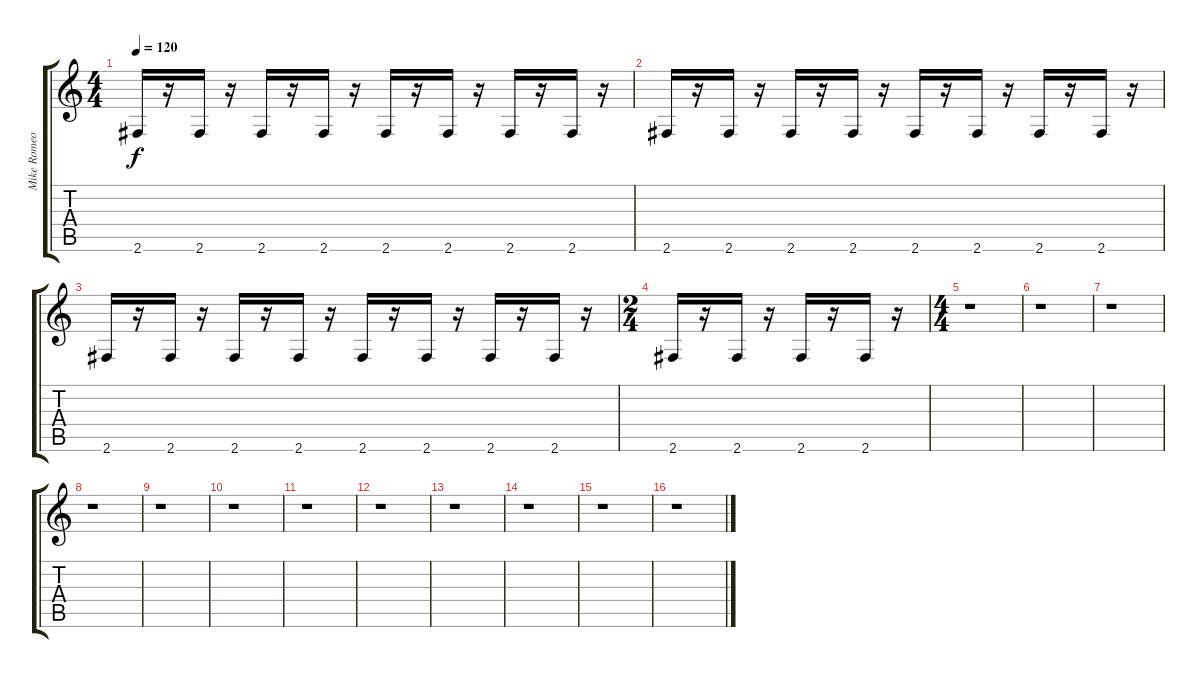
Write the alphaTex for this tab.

\track ("Mike Romeo (E-Guitar)" "Mike Romeo") {instrument distortionguitar}
\staff {score tabs}
\tuning (E4 B3 G3 D3 A2 E2) {hide}
\ts (4 4)
\tempo 120
\clef g2
\ks c
2.6.16{dy f} r.16 2.6.16 r.16 2.6.16 r.16 2.6.16 r.16 2.6.16 r.16 2.6.16 r.16 2.6.16 r.16 2.6.16 r.16 |
2.6.16 r.16 2.6.16 r.16 2.6.16 r.16 2.6.16 r.16 2.6.16 r.16 2.6.16 r.16 2.6.16 r.16 2.6.16 r.16 |
2.6.16 r.16 2.6.16 r.16 2.6.16 r.16 2.6.16 r.16 2.6.16 r.16 2.6.16 r.16 2.6.16 r.16 2.6.16 r.16 |
\ts (2 4)
2.6.16 r.16 2.6.16 r.16 2.6.16 r.16 2.6.16 r.16 |
\ts (4 4)
r.1 |
r.1 |
r.1 |
r.1 |
r.1 |
r.1 |
r.1 |
r.1 |
r.1 |
r.1 |
r.1 |
r.1
